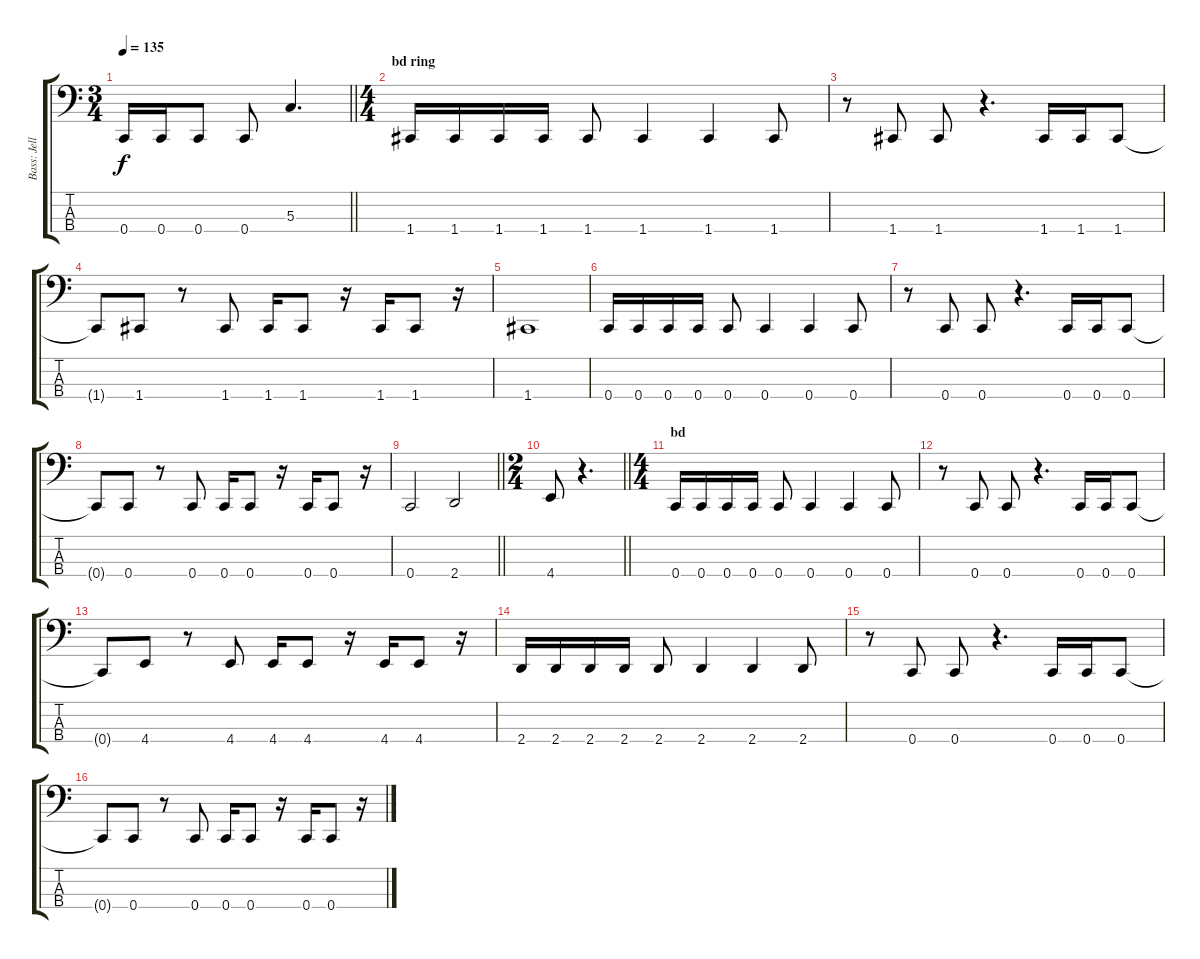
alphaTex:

\track ("Bass: Jelle" "Bass: Jell") {instrument electricbasspick}
\staff {score tabs}
\tuning (F2 C2 G1 C1) {hide}
\ts (3 4)
\tempo 135
\clef f4
\barLineRight lightlight
\ks c
0.4.16{dy f} 0.4.16 0.4.8 0.4.8 5.3.4{d} |
\ts (4 4)
\section ("" "bd ring")
1.4.16 1.4.16 1.4.16 1.4.16 1.4.8 1.4.4 1.4.4 1.4.8 |
r.8 1.4.8 1.4.8 r.4{d} 1.4.16 1.4.16 1.4.8 |
1.4{t}.8 1.4.8 r.8 1.4.8 1.4.16 1.4.8 r.16 1.4.16 1.4.8 r.16 |
1.4.1 |
0.4.16 0.4.16 0.4.16 0.4.16 0.4.8 0.4.4 0.4.4 0.4.8 |
r.8 0.4.8 0.4.8 r.4{d} 0.4.16 0.4.16 0.4.8 |
0.4{t}.8 0.4.8 r.8 0.4.8 0.4.16 0.4.8 r.16 0.4.16 0.4.8 r.16 |
\barLineRight lightlight
0.4.2 2.4.2 |
\ts (2 4)
\barLineRight lightlight
4.4.8 r.4{d} |
\ts (4 4)
\section ("" "bd")
0.4.16 0.4.16 0.4.16 0.4.16 0.4.8 0.4.4 0.4.4 0.4.8 |
r.8 0.4.8 0.4.8 r.4{d} 0.4.16 0.4.16 0.4.8 |
0.4{t}.8 4.4.8 r.8 4.4.8 4.4.16 4.4.8 r.16 4.4.16 4.4.8 r.16 |
2.4.16 2.4.16 2.4.16 2.4.16 2.4.8 2.4.4 2.4.4 2.4.8 |
r.8 0.4.8 0.4.8 r.4{d} 0.4.16 0.4.16 0.4.8 |
0.4{t}.8 0.4.8 r.8 0.4.8 0.4.16 0.4.8 r.16 0.4.16 0.4.8 r.16
